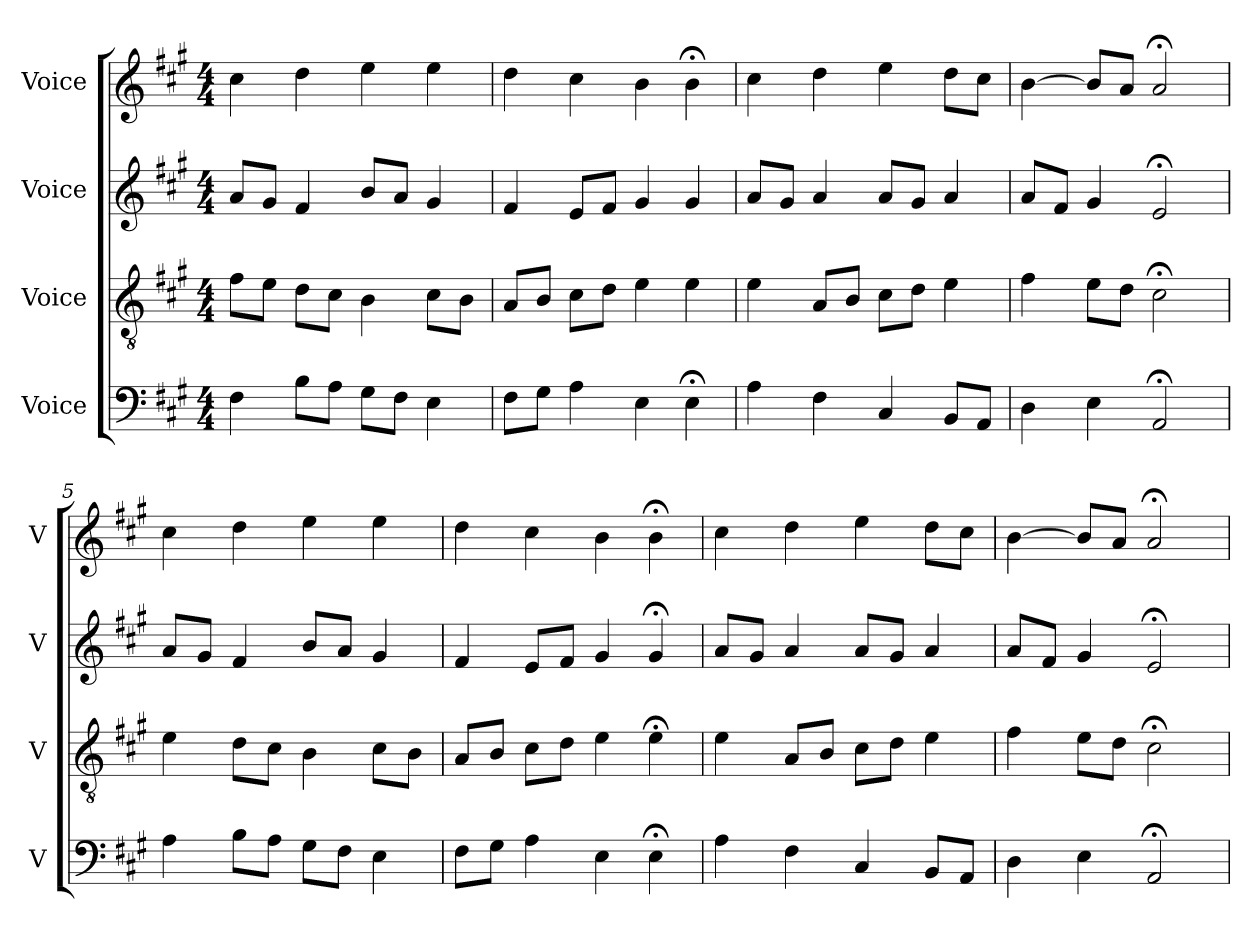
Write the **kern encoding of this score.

**kern	**kern	**kern	**kern
*part4	*part3	*part2	*part1
*staff4	*staff3	*staff2	*staff1
*I"Voice	*I"Voice	*I"Voice	*I"Voice
*I'V	*I'V	*I'V	*I'V
*clefF4	*clefGv2	*clefG2	*clefG2
*k[f#c#g#]	*k[f#c#g#]	*k[f#c#g#]	*k[f#c#g#]
*M4/4	*M4/4	*M4/4	*M4/4
*MM100	*MM100	*MM100	*MM100
=1	=1	=1	=1
4F#\	8f#\L	8a/L	4cc#\
.	8e\J	8g#/J	.
8B\L	8d\L	4f#/	4dd\
8A\J	8c#\J	.	.
8G#\L	4B\	8b/L	4ee\
8F#\J	.	8a/J	.
4E\	8c#\L	4g#/	4ee\
.	8B\J	.	.
=2	=2	=2	=2
8F#\L	8A/L	4f#/	4dd\
8G#\J	8B/J	.	.
4A\	8c#\L	8e/L	4cc#\
.	8d\J	8f#/J	.
4E\	4e\	4g#/	4b\
4E;\	4e\	4g#/	4b;\
=3	=3	=3	=3
4A\	4e\	8a/L	4cc#\
.	.	8g#/J	.
4F#\	8A/L	4a/	4dd\
.	8B/J	.	.
4C#/	8c#\L	8a/L	4ee\
.	8d\J	8g#/J	.
8BB/L	4e\	4a/	8dd\L
8AA/J	.	.	8cc#\J
=4	=4	=4	=4
4D\	4f#\	8a/L	[4b\
.	.	8f#/J	.
4E\	8e\L	4g#/	8b/L]
.	8d\J	.	8a/J
2AA;/	2c#;\	2e;/	2a;/
!!LO:LB:g=z
=5	=5	=5	=5
4A\	4e\	8a/L	4cc#\
.	.	8g#/J	.
8B\L	8d\L	4f#/	4dd\
8A\J	8c#\J	.	.
8G#\L	4B\	8b/L	4ee\
8F#\J	.	8a/J	.
4E\	8c#\L	4g#/	4ee\
.	8B\J	.	.
=6	=6	=6	=6
8F#\L	8A/L	4f#/	4dd\
8G#\J	8B/J	.	.
4A\	8c#\L	8e/L	4cc#\
.	8d\J	8f#/J	.
4E\	4e\	4g#/	4b\
4E;\	4e;\	4g#;/	4b;\
=7	=7	=7	=7
4A\	4e\	8a/L	4cc#\
.	.	8g#/J	.
4F#\	8A/L	4a/	4dd\
.	8B/J	.	.
4C#/	8c#\L	8a/L	4ee\
.	8d\J	8g#/J	.
8BB/L	4e\	4a/	8dd\L
8AA/J	.	.	8cc#\J
=8	=8	=8	=8
4D\	4f#\	8a/L	[4b\
.	.	8f#/J	.
4E\	8e\L	4g#/	8b/L]
.	8d\J	.	8a/J
2AA;/	2c#;\	2e;/	2a;/
=	=	=	=
*-	*-	*-	*-
